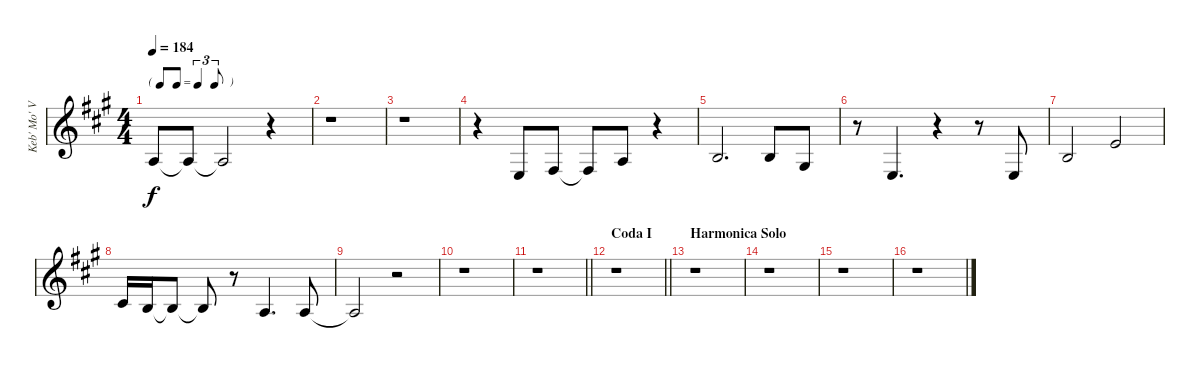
\track ("Keb' Mo' Voice" "Keb' Mo' V") {instrument altosax}
\staff {score}
\tuning (E4 B3 G3 D3 A2 E2) {hide}
\ts (4 4)
\tf triplet8th
\tempo 184
\clef g2
\ks a
2.3{t}.8{dy f} 2.3{t}.8 2.3{t}.2 r.4 |
r.1 |
r.1 |
r.4 2.4.8 4.4.8 4.4{t}.8 2.3.8 r.4 |
0.2.2{d} 0.2.8 1.3.8 |
r.8 2.4.4{d} r.4 r.8 2.4.8 |
0.2.2 0.1.2 |
2.2.16 0.2.16 0.2{t}.8 0.2{t}.8 r.8 2.3.4{d} 2.3.8 |
2.3{t}.2 r.2 |
r.1 |
\barLineRight lightlight
r.1 |
\section ("" "Coda I")
\barLineRight lightlight
r.1 |
\section ("" "Harmonica Solo")
r.1 |
r.1 |
r.1 |
r.1
